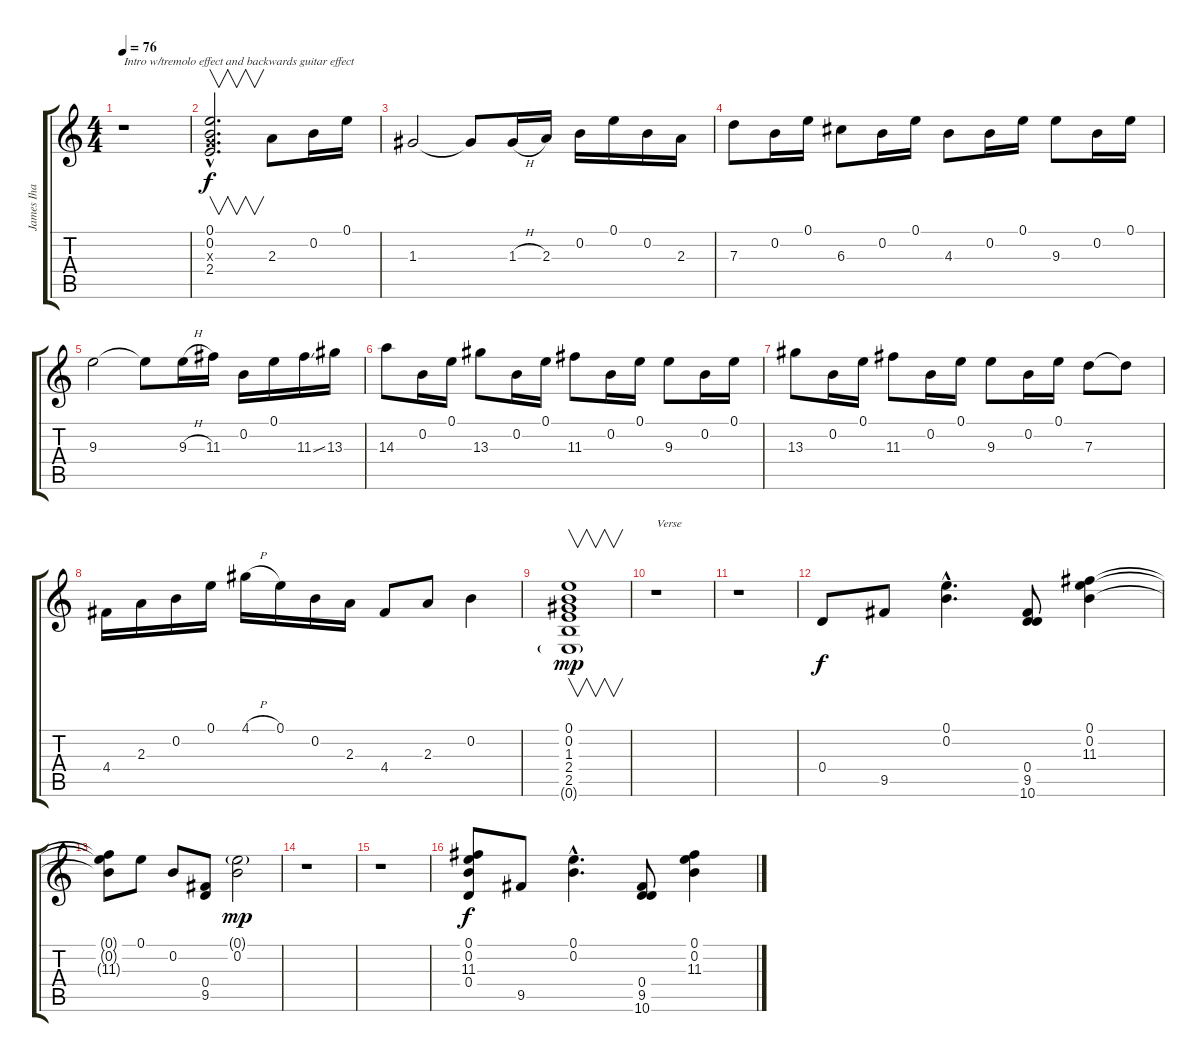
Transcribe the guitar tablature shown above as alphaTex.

\track ("James Iha" "James Iha") {instrument electricguitarclean}
\staff {score tabs}
\tuning (E4 B3 G3 D3 A2 E2) {hide}
\ts (4 4)
\tempo 76
\clef g2
\ks c
r.1{txt "Intro w/tremolo effect and backwards guitar effect" dy f instrument electricguitarclean} |
(0.1{hac} 0.2{hac} 0.3{hac x} 2.4{hac}).2{v d} 2.3.8 0.2.16 0.1.16 |
1.3.2 1.3{t}.8 1.3{h}.16 2.3.16 0.2.16 0.1.16 0.2.16 2.3.16 |
7.3.8 0.2.16 0.1.16 6.3.8 0.2.16 0.1.16 4.3.8 0.2.16 0.1.16 9.3.8 0.2.16 0.1.16 |
9.3.2 9.3{t}.8 9.3{h}.16 11.3.16 0.2.16 0.1.16 11.3{ss}.16 13.3.16 |
14.3.8 0.2.16 0.1.16 13.3.8 0.2.16 0.1.16 11.3.8 0.2.16 0.1.16 9.3.8 0.2.16 0.1.16 |
13.3.8 0.2.16 0.1.16 11.3.8 0.2.16 0.1.16 9.3.8 0.2.16 0.1.16 7.3.8 7.3{t}.8 |
4.4.16 2.3.16 0.2.16 0.1.16 4.1{h}.16 0.1.16 0.2.16 2.3.16 4.4.8 2.3.8 0.2.4 |
(0.1 0.2 1.3 2.4 2.5 0.6{g}).1{v dy mp} |
r.1{txt "Verse"} |
r.1 |
0.4.8{dy f} 9.5.8 (0.1{hac} 0.2{hac}).4{d} (0.4 9.5 10.6).8 (0.1 0.2 11.3).4 |
(0.1{t} 0.2{t} 11.3{t}).8 0.1.8 0.2.8 (0.4 9.5).8 (0.1{g} 0.2).2{dy mp} |
r.1 |
r.1 |
(0.1 0.2 11.3 0.4).8{dy f} 9.5.8 (0.1{hac} 0.2{hac}).4{d} (0.4 9.5 10.6).8 (0.1 0.2 11.3).4
